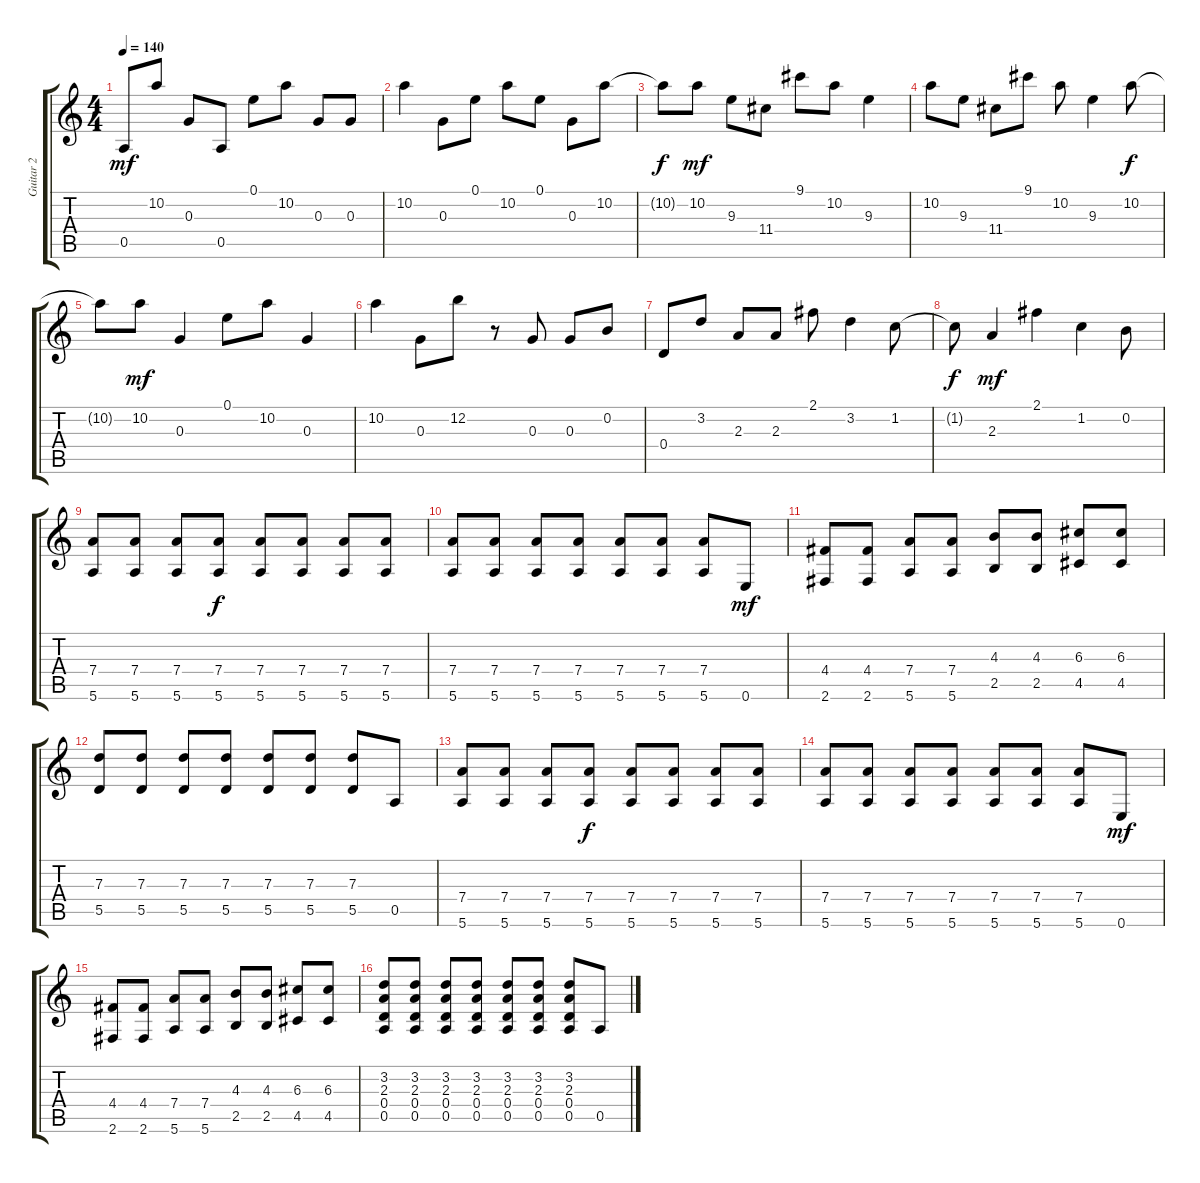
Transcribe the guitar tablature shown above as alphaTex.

\track ("Guitar 2" "Guitar 2") {instrument overdrivenguitar}
\staff {score tabs}
\tuning (E4 B3 G3 D3 A2 E2) {hide}
\ts (4 4)
\tempo 140
\clef g2
\ks c
0.5.8{dy mf} 10.2.8 0.3.8 0.5.8 0.1.8 10.2.8 0.3.8 0.3.8 |
10.2.4 0.3.8 0.1.8 10.2.8 0.1.8 0.3.8 10.2.8 |
10.2{t}.8{dy f} 10.2.8{dy mf} 9.3.8 11.4.8 9.1.8 10.2.8 9.3.4 |
10.2.8 9.3.8 11.4.8 9.1.8 10.2.8 9.3.4 10.2.8{dy f} |
10.2{t}.8 10.2.8{dy mf} 0.3.4 0.1.8 10.2.8 0.3.4 |
10.2.4 0.3.8 12.2.8 r.8 0.3.8 0.3.8 0.2.8 |
0.4.8 3.2.8 2.3.8 2.3.8 2.1.8 3.2.4 1.2.8 |
1.2{t}.8{dy f} 2.3.4{dy mf} 2.1.4 1.2.4 0.2.8 |
(7.4 5.6).8 (7.4 5.6).8 (7.4 5.6).8 (7.4 5.6).8{dy f} (7.4 5.6).8 (7.4 5.6).8 (7.4 5.6).8 (7.4 5.6).8 |
(7.4 5.6).8 (7.4 5.6).8 (7.4 5.6).8 (7.4 5.6).8 (7.4 5.6).8 (7.4 5.6).8 (7.4 5.6).8 0.6.8{dy mf} |
(4.4 2.6).8 (4.4 2.6).8 (7.4 5.6).8 (7.4 5.6).8 (4.3 2.5).8 (4.3 2.5).8 (6.3 4.5).8 (6.3 4.5).8 |
(7.3 5.5).8 (7.3 5.5).8 (7.3 5.5).8 (7.3 5.5).8 (7.3 5.5).8 (7.3 5.5).8 (7.3 5.5).8 0.5.8 |
(7.4 5.6).8 (7.4 5.6).8 (7.4 5.6).8 (7.4 5.6).8{dy f} (7.4 5.6).8 (7.4 5.6).8 (7.4 5.6).8 (7.4 5.6).8 |
(7.4 5.6).8 (7.4 5.6).8 (7.4 5.6).8 (7.4 5.6).8 (7.4 5.6).8 (7.4 5.6).8 (7.4 5.6).8 0.6.8{dy mf} |
(4.4 2.6).8 (4.4 2.6).8 (7.4 5.6).8 (7.4 5.6).8 (4.3 2.5).8 (4.3 2.5).8 (6.3 4.5).8 (6.3 4.5).8 |
(3.2 2.3 0.4 0.5).8 (3.2 2.3 0.4 0.5).8 (3.2 2.3 0.4 0.5).8 (3.2 2.3 0.4 0.5).8 (3.2 2.3 0.4 0.5).8 (3.2 2.3 0.4 0.5).8 (3.2 2.3 0.4 0.5).8 0.5.8
